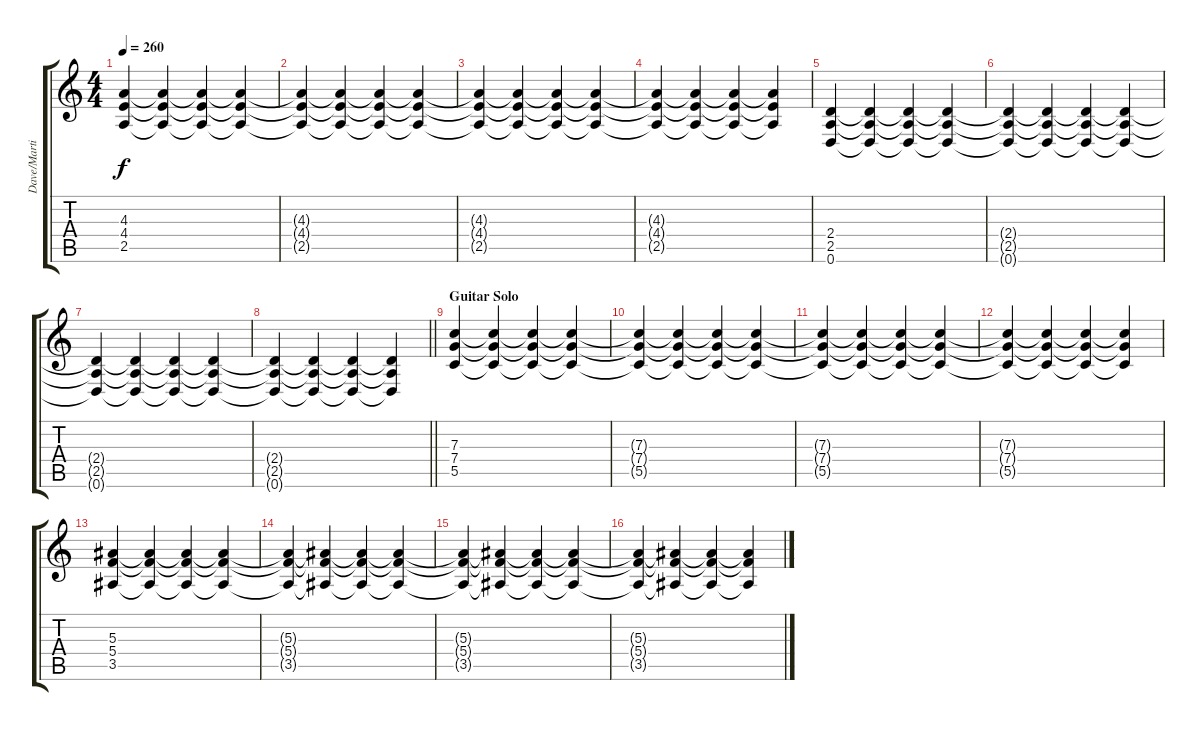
\track ("Dave/Martin Rythm guitar" "Dave/Marti") {instrument distortionguitar}
\staff {score tabs}
\tuning (D4 A3 F3 C3 G2 D2) {hide}
\ts (4 4)
\tempo 260
\clef g2
\ks c
(4.3 4.4 2.5).4{dy f} (4.3{t} 4.4{t} 2.5{t}).4 (4.3{t} 4.4{t} 2.5{t}).4 (4.3{t} 4.4{t} 2.5{t}).4 |
(4.3{t} 4.4{t} 2.5{t}).4 (4.3{t} 4.4{t} 2.5{t}).4 (4.3{t} 4.4{t} 2.5{t}).4 (4.3{t} 4.4{t} 2.5{t}).4 |
(4.3{t} 4.4{t} 2.5{t}).4 (4.3{t} 4.4{t} 2.5{t}).4 (4.3{t} 4.4{t} 2.5{t}).4 (4.3{t} 4.4{t} 2.5{t}).4 |
(4.3{t} 4.4{t} 2.5{t}).4 (4.3{t} 4.4{t} 2.5{t}).4 (4.3{t} 4.4{t} 2.5{t}).4 (4.3{t} 4.4{t} 2.5{t}).4 |
(2.4 2.5 0.6).4 (2.4{t} 2.5{t} 0.6{t}).4 (2.4{t} 2.5{t} 0.6{t}).4 (2.4{t} 2.5{t} 0.6{t}).4 |
(2.4{t} 2.5{t} 0.6{t}).4 (2.4{t} 2.5{t} 0.6{t}).4 (2.4{t} 2.5{t} 0.6{t}).4 (2.4{t} 2.5{t} 0.6{t}).4 |
(2.4{t} 2.5{t} 0.6{t}).4 (2.4{t} 2.5{t} 0.6{t}).4 (2.4{t} 2.5{t} 0.6{t}).4 (2.4{t} 2.5{t} 0.6{t}).4 |
\barLineRight lightlight
(2.4{t} 2.5{t} 0.6{t}).4 (2.4{t} 2.5{t} 0.6{t}).4 (2.4{t} 2.5{t} 0.6{t}).4 (2.4{t} 2.5{t} 0.6{t}).4 |
\section ("" "Guitar Solo")
(7.3 7.4 5.5).4 (7.3{t} 7.4{t} 5.5{t}).4 (7.3{t} 7.4{t} 5.5{t}).4 (7.3{t} 7.4{t} 5.5{t}).4 |
(7.3{t} 7.4{t} 5.5{t}).4 (7.3{t} 7.4{t} 5.5{t}).4 (7.3{t} 7.4{t} 5.5{t}).4 (7.3{t} 7.4{t} 5.5{t}).4 |
(7.3{t} 7.4{t} 5.5{t}).4 (7.3{t} 7.4{t} 5.5{t}).4 (7.3{t} 7.4{t} 5.5{t}).4 (7.3{t} 7.4{t} 5.5{t}).4 |
(7.3{t} 7.4{t} 5.5{t}).4 (7.3{t} 7.4{t} 5.5{t}).4 (7.3{t} 7.4{t} 5.5{t}).4 (7.3{t} 7.4{t} 5.5{t}).4 |
(5.3 5.4 3.5).4 (5.3{t} 5.4{t} 3.5{t}).4 (5.3{t} 5.4{t} 3.5{t}).4 (5.3{t} 5.4{t} 3.5{t}).4 |
(5.3{t} 5.4{t} 3.5{t}).4 (5.3{t} 5.4{t} 3.5{t}).4 (5.3{t} 5.4{t} 3.5{t}).4 (5.3{t} 5.4{t} 3.5{t}).4 |
(5.3{t} 5.4{t} 3.5{t}).4 (5.3{t} 5.4{t} 3.5{t}).4 (5.3{t} 5.4{t} 3.5{t}).4 (5.3{t} 5.4{t} 3.5{t}).4 |
(5.3{t} 5.4{t} 3.5{t}).4 (5.3{t} 5.4{t} 3.5{t}).4 (5.3{t} 5.4{t} 3.5{t}).4 (5.3{t} 5.4{t} 3.5{t}).4
